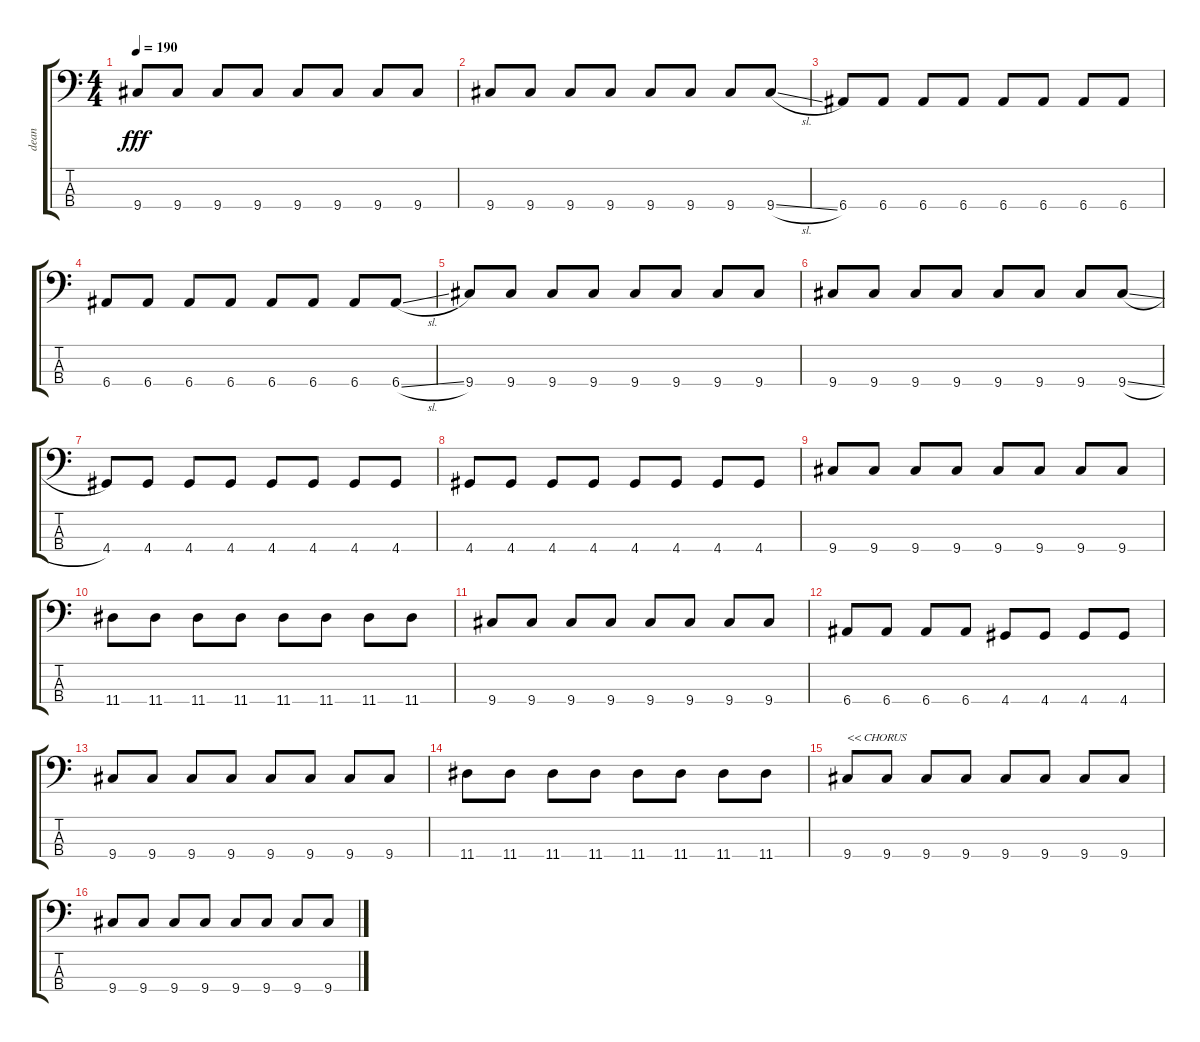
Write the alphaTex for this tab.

\track ("dean" "dean") {instrument electricbassfinger}
\staff {score tabs}
\tuning (G2 D2 A1 E1) {hide}
\ts (4 4)
\tempo 190
\clef f4
\ks c
9.4.8{dy fff} 9.4.8 9.4.8 9.4.8 9.4.8 9.4.8 9.4.8 9.4.8 |
9.4.8 9.4.8 9.4.8 9.4.8 9.4.8 9.4.8 9.4.8 9.4{sl}.8 |
6.4.8 6.4.8 6.4.8 6.4.8 6.4.8 6.4.8 6.4.8 6.4.8 |
6.4.8 6.4.8 6.4.8 6.4.8 6.4.8 6.4.8 6.4.8 6.4{sl}.8 |
9.4.8 9.4.8 9.4.8 9.4.8 9.4.8 9.4.8 9.4.8 9.4.8 |
9.4.8 9.4.8 9.4.8 9.4.8 9.4.8 9.4.8 9.4.8 9.4{sl}.8 |
4.4.8 4.4.8 4.4.8 4.4.8 4.4.8 4.4.8 4.4.8 4.4.8 |
4.4.8 4.4.8 4.4.8 4.4.8 4.4.8 4.4.8 4.4.8 4.4.8 |
9.4.8 9.4.8 9.4.8 9.4.8 9.4.8 9.4.8 9.4.8 9.4.8 |
11.4.8 11.4.8 11.4.8 11.4.8 11.4.8 11.4.8 11.4.8 11.4.8 |
9.4.8 9.4.8 9.4.8 9.4.8 9.4.8 9.4.8 9.4.8 9.4.8 |
6.4.8 6.4.8 6.4.8 6.4.8 4.4.8 4.4.8 4.4.8 4.4.8 |
9.4.8 9.4.8 9.4.8 9.4.8 9.4.8 9.4.8 9.4.8 9.4.8 |
11.4.8 11.4.8 11.4.8 11.4.8 11.4.8 11.4.8 11.4.8 11.4.8 |
9.4.8{txt "<< CHORUS"} 9.4.8 9.4.8 9.4.8 9.4.8 9.4.8 9.4.8 9.4.8 |
9.4.8 9.4.8 9.4.8 9.4.8 9.4.8 9.4.8 9.4.8 9.4.8
